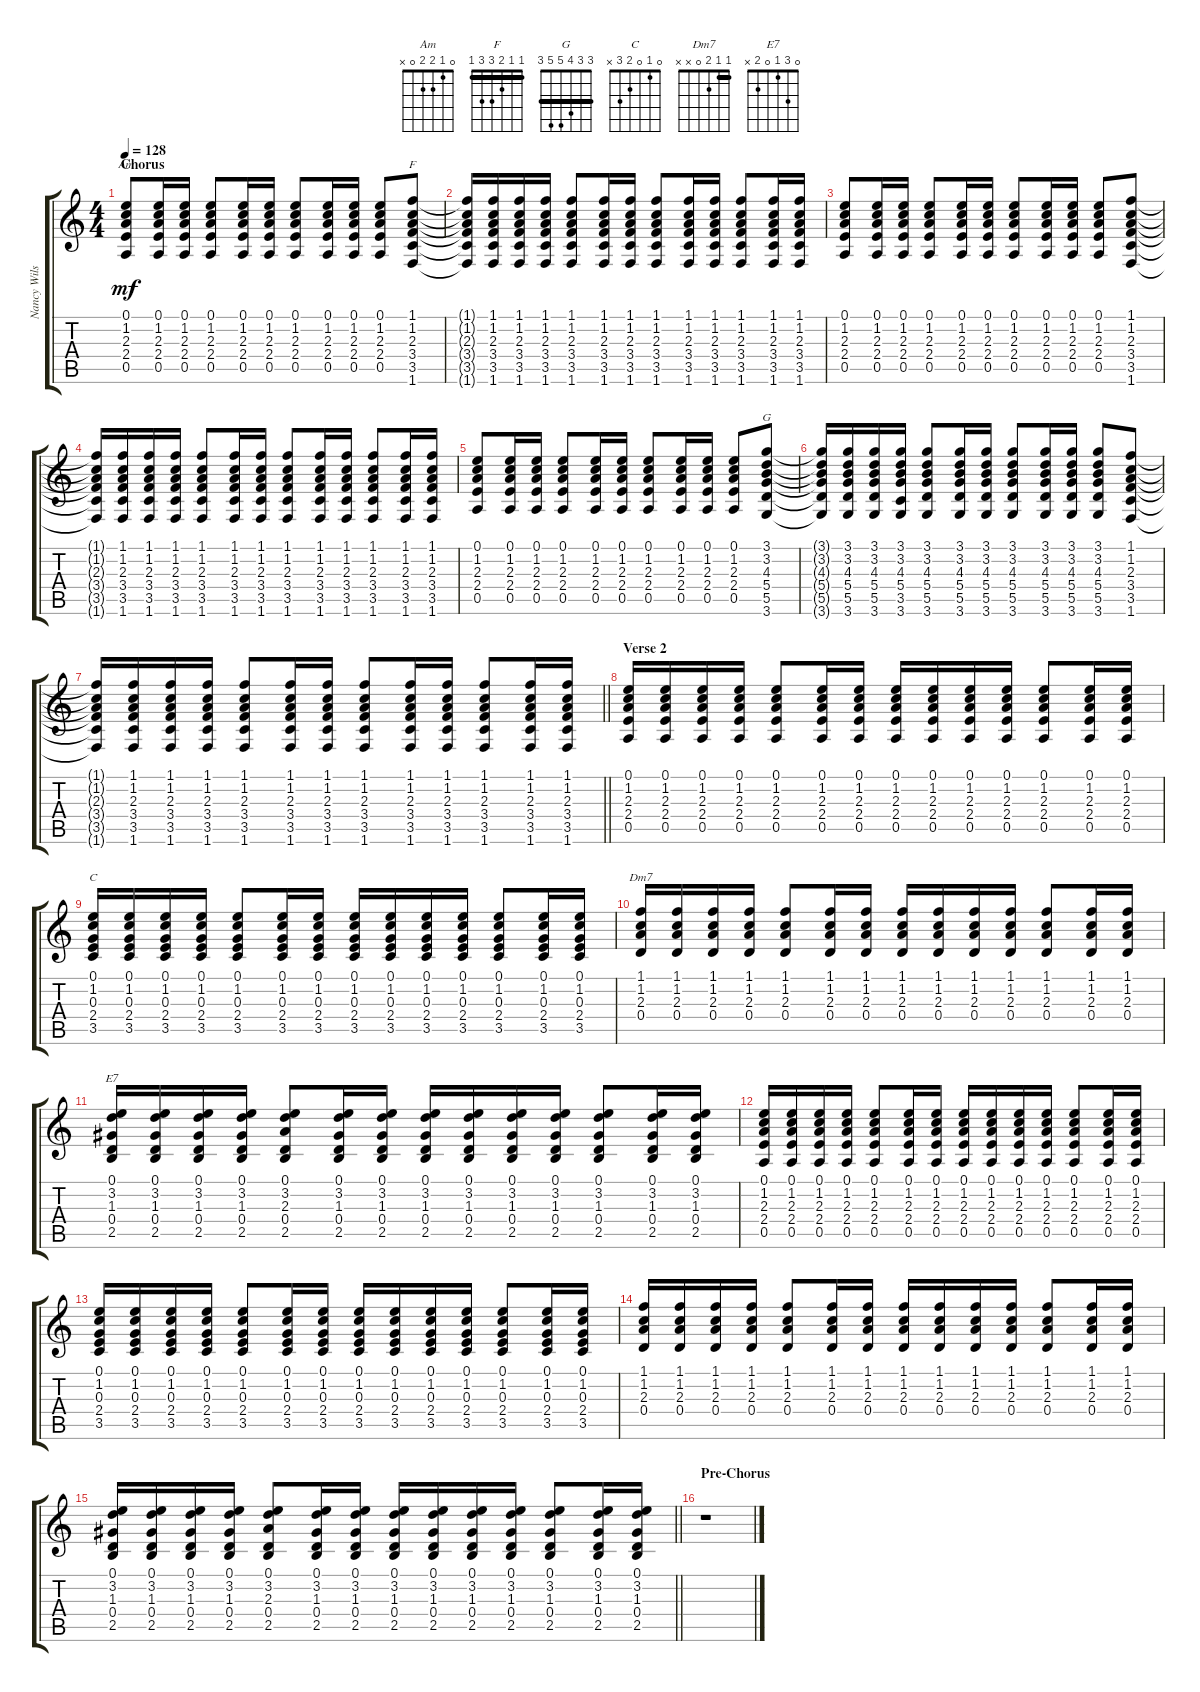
\track ("Nancy Wilson" "Nancy Wils") {instrument acousticguitarsteel}
\staff {score tabs}
\tuning (E4 B3 G3 D3 A2 E2) {hide}
\chord ("Am" 0 1 2 2 0 x)
\chord ("F" 1 1 2 3 3 1) {barre 1}
\chord ("G" 3 3 4 5 5 3) {barre 3}
\chord ("C" 0 1 0 2 3 x)
\chord ("Dm7" 1 1 2 0 x x) {barre 1}
\chord ("E7" 0 3 1 0 2 x)
\ts (4 4)
\section ("" "Chorus")
\tempo 128
\clef g2
\ks c
(0.1 1.2 2.3 2.4 0.5).8{ch "Am" dy mf} (0.1 1.2 2.3 2.4 0.5).16 (0.1 1.2 2.3 2.4 0.5).16 (0.1 1.2 2.3 2.4 0.5).8 (0.1 1.2 2.3 2.4 0.5).16 (0.1 1.2 2.3 2.4 0.5).16 (0.1 1.2 2.3 2.4 0.5).8 (0.1 1.2 2.3 2.4 0.5).16 (0.1 1.2 2.3 2.4 0.5).16 (0.1 1.2 2.3 2.4 0.5).8 (1.1 1.2 2.3 3.4 3.5 1.6).8{ch "F"} |
(1.1{t} 1.2{t} 2.3{t} 3.4{t} 3.5{t} 1.6{t}).16 (1.1 1.2 2.3 3.4 3.5 1.6).16 (1.1 1.2 2.3 3.4 3.5 1.6).16 (1.1 1.2 2.3 3.4 3.5 1.6).16 (1.1 1.2 2.3 3.4 3.5 1.6).8 (1.1 1.2 2.3 3.4 3.5 1.6).16 (1.1 1.2 2.3 3.4 3.5 1.6).16 (1.1 1.2 2.3 3.4 3.5 1.6).8 (1.1 1.2 2.3 3.4 3.5 1.6).16 (1.1 1.2 2.3 3.4 3.5 1.6).16 (1.1 1.2 2.3 3.4 3.5 1.6).8 (1.1 1.2 2.3 3.4 3.5 1.6).16 (1.1 1.2 2.3 3.4 3.5 1.6).16 |
(0.1 1.2 2.3 2.4 0.5).8 (0.1 1.2 2.3 2.4 0.5).16 (0.1 1.2 2.3 2.4 0.5).16 (0.1 1.2 2.3 2.4 0.5).8 (0.1 1.2 2.3 2.4 0.5).16 (0.1 1.2 2.3 2.4 0.5).16 (0.1 1.2 2.3 2.4 0.5).8 (0.1 1.2 2.3 2.4 0.5).16 (0.1 1.2 2.3 2.4 0.5).16 (0.1 1.2 2.3 2.4 0.5).8 (1.1 1.2 2.3 3.4 3.5 1.6).8 |
(1.1{t} 1.2{t} 2.3{t} 3.4{t} 3.5{t} 1.6{t}).16 (1.1 1.2 2.3 3.4 3.5 1.6).16 (1.1 1.2 2.3 3.4 3.5 1.6).16 (1.1 1.2 2.3 3.4 3.5 1.6).16 (1.1 1.2 2.3 3.4 3.5 1.6).8 (1.1 1.2 2.3 3.4 3.5 1.6).16 (1.1 1.2 2.3 3.4 3.5 1.6).16 (1.1 1.2 2.3 3.4 3.5 1.6).8 (1.1 1.2 2.3 3.4 3.5 1.6).16 (1.1 1.2 2.3 3.4 3.5 1.6).16 (1.1 1.2 2.3 3.4 3.5 1.6).8 (1.1 1.2 2.3 3.4 3.5 1.6).16 (1.1 1.2 2.3 3.4 3.5 1.6).16 |
(0.1 1.2 2.3 2.4 0.5).8 (0.1 1.2 2.3 2.4 0.5).16 (0.1 1.2 2.3 2.4 0.5).16 (0.1 1.2 2.3 2.4 0.5).8 (0.1 1.2 2.3 2.4 0.5).16 (0.1 1.2 2.3 2.4 0.5).16 (0.1 1.2 2.3 2.4 0.5).8 (0.1 1.2 2.3 2.4 0.5).16 (0.1 1.2 2.3 2.4 0.5).16 (0.1 1.2 2.3 2.4 0.5).8 (3.1 3.2 4.3 5.4 5.5 3.6).8{ch "G"} |
(3.1{t} 3.2{t} 4.3{t} 5.4{t} 5.5{t} 3.6{t}).16 (3.1 3.2 4.3 5.4 5.5 3.6).16 (3.1 3.2 4.3 5.4 5.5 3.6).16 (3.1 3.2 4.3 5.4 3.5 3.6).16 (3.1 3.2 4.3 5.4 5.5 3.6).8 (3.1 3.2 4.3 5.4 5.5 3.6).16 (3.1 3.2 4.3 5.4 5.5 3.6).16 (3.1 3.2 4.3 5.4 5.5 3.6).8 (3.1 3.2 4.3 5.4 5.5 3.6).16 (3.1 3.2 4.3 5.4 5.5 3.6).16 (3.1 3.2 4.3 5.4 5.5 3.6).8 (1.1 1.2 2.3 3.4 3.5 1.6).8 |
\barLineRight lightlight
(1.1{t} 1.2{t} 2.3{t} 3.4{t} 3.5{t} 1.6{t}).16 (1.1 1.2 2.3 3.4 3.5 1.6).16 (1.1 1.2 2.3 3.4 3.5 1.6).16 (1.1 1.2 2.3 3.4 3.5 1.6).16 (1.1 1.2 2.3 3.4 3.5 1.6).8 (1.1 1.2 2.3 3.4 3.5 1.6).16 (1.1 1.2 2.3 3.4 3.5 1.6).16 (1.1 1.2 2.3 3.4 3.5 1.6).8 (1.1 1.2 2.3 3.4 3.5 1.6).16 (1.1 1.2 2.3 3.4 3.5 1.6).16 (1.1 1.2 2.3 3.4 3.5 1.6).8 (1.1 1.2 2.3 3.4 3.5 1.6).16 (1.1 1.2 2.3 3.4 3.5 1.6).16 |
\section ("" "Verse 2")
(0.1 1.2 2.3 2.4 0.5).16 (0.1 1.2 2.3 2.4 0.5).16 (0.1 1.2 2.3 2.4 0.5).16 (0.1 1.2 2.3 2.4 0.5).16 (0.1 1.2 2.3 2.4 0.5).8 (0.1 1.2 2.3 2.4 0.5).16 (0.1 1.2 2.3 2.4 0.5).16 (0.1 1.2 2.3 2.4 0.5).16 (0.1 1.2 2.3 2.4 0.5).16 (0.1 1.2 2.3 2.4 0.5).16 (0.1 1.2 2.3 2.4 0.5).16 (0.1 1.2 2.3 2.4 0.5).8 (0.1 1.2 2.3 2.4 0.5).16 (0.1 1.2 2.3 2.4 0.5).16 |
(0.1 1.2 0.3 2.4 3.5).16{ch "C"} (0.1 1.2 0.3 2.4 3.5).16 (0.1 1.2 0.3 2.4 3.5).16 (0.1 1.2 0.3 2.4 3.5).16 (0.1 1.2 0.3 2.4 3.5).8 (0.1 1.2 0.3 2.4 3.5).16 (0.1 1.2 0.3 2.4 3.5).16 (0.1 1.2 0.3 2.4 3.5).16 (0.1 1.2 0.3 2.4 3.5).16 (0.1 1.2 0.3 2.4 3.5).16 (0.1 1.2 0.3 2.4 3.5).16 (0.1 1.2 0.3 2.4 3.5).8 (0.1 1.2 0.3 2.4 3.5).16 (0.1 1.2 0.3 2.4 3.5).16 |
(1.1 1.2 2.3 0.4).16{ch "Dm7"} (1.1 1.2 2.3 0.4).16 (1.1 1.2 2.3 0.4).16 (1.1 1.2 2.3 0.4).16 (1.1 1.2 2.3 0.4).8 (1.1 1.2 2.3 0.4).16 (1.1 1.2 2.3 0.4).16 (1.1 1.2 2.3 0.4).16 (1.1 1.2 2.3 0.4).16 (1.1 1.2 2.3 0.4).16 (1.1 1.2 2.3 0.4).16 (1.1 1.2 2.3 0.4).8 (1.1 1.2 2.3 0.4).16 (1.1 1.2 2.3 0.4).16 |
(0.1 3.2 1.3 0.4 2.5).16{ch "E7"} (0.1 3.2 1.3 0.4 2.5).16 (0.1 3.2 1.3 0.4 2.5).16 (0.1 3.2 1.3 0.4 2.5).16 (0.1 3.2 2.3 0.4 2.5).8 (0.1 3.2 1.3 0.4 2.5).16 (0.1 3.2 1.3 0.4 2.5).16 (0.1 3.2 1.3 0.4 2.5).16 (0.1 3.2 1.3 0.4 2.5).16 (0.1 3.2 1.3 0.4 2.5).16 (0.1 3.2 1.3 0.4 2.5).16 (0.1 3.2 1.3 0.4 2.5).8 (0.1 3.2 1.3 0.4 2.5).16 (0.1 3.2 1.3 0.4 2.5).16 |
(0.1 1.2 2.3 2.4 0.5).16 (0.1 1.2 2.3 2.4 0.5).16 (0.1 1.2 2.3 2.4 0.5).16 (0.1 1.2 2.3 2.4 0.5).16 (0.1 1.2 2.3 2.4 0.5).8 (0.1 1.2 2.3 2.4 0.5).16 (0.1 1.2 2.3 2.4 0.5).16 (0.1 1.2 2.3 2.4 0.5).16 (0.1 1.2 2.3 2.4 0.5).16 (0.1 1.2 2.3 2.4 0.5).16 (0.1 1.2 2.3 2.4 0.5).16 (0.1 1.2 2.3 2.4 0.5).8 (0.1 1.2 2.3 2.4 0.5).16 (0.1 1.2 2.3 2.4 0.5).16 |
(0.1 1.2 0.3 2.4 3.5).16 (0.1 1.2 0.3 2.4 3.5).16 (0.1 1.2 0.3 2.4 3.5).16 (0.1 1.2 0.3 2.4 3.5).16 (0.1 1.2 0.3 2.4 3.5).8 (0.1 1.2 0.3 2.4 3.5).16 (0.1 1.2 0.3 2.4 3.5).16 (0.1 1.2 0.3 2.4 3.5).16 (0.1 1.2 0.3 2.4 3.5).16 (0.1 1.2 0.3 2.4 3.5).16 (0.1 1.2 0.3 2.4 3.5).16 (0.1 1.2 0.3 2.4 3.5).8 (0.1 1.2 0.3 2.4 3.5).16 (0.1 1.2 0.3 2.4 3.5).16 |
(1.1 1.2 2.3 0.4).16 (1.1 1.2 2.3 0.4).16 (1.1 1.2 2.3 0.4).16 (1.1 1.2 2.3 0.4).16 (1.1 1.2 2.3 0.4).8 (1.1 1.2 2.3 0.4).16 (1.1 1.2 2.3 0.4).16 (1.1 1.2 2.3 0.4).16 (1.1 1.2 2.3 0.4).16 (1.1 1.2 2.3 0.4).16 (1.1 1.2 2.3 0.4).16 (1.1 1.2 2.3 0.4).8 (1.1 1.2 2.3 0.4).16 (1.1 1.2 2.3 0.4).16 |
\barLineRight lightlight
(0.1 3.2 1.3 0.4 2.5).16 (0.1 3.2 1.3 0.4 2.5).16 (0.1 3.2 1.3 0.4 2.5).16 (0.1 3.2 1.3 0.4 2.5).16 (0.1 3.2 2.3 0.4 2.5).8 (0.1 3.2 1.3 0.4 2.5).16 (0.1 3.2 1.3 0.4 2.5).16 (0.1 3.2 1.3 0.4 2.5).16 (0.1 3.2 1.3 0.4 2.5).16 (0.1 3.2 1.3 0.4 2.5).16 (0.1 3.2 1.3 0.4 2.5).16 (0.1 3.2 1.3 0.4 2.5).8 (0.1 3.2 1.3 0.4 2.5).16 (0.1 3.2 1.3 0.4 2.5).16 |
\section ("" "Pre-Chorus")
r.1
